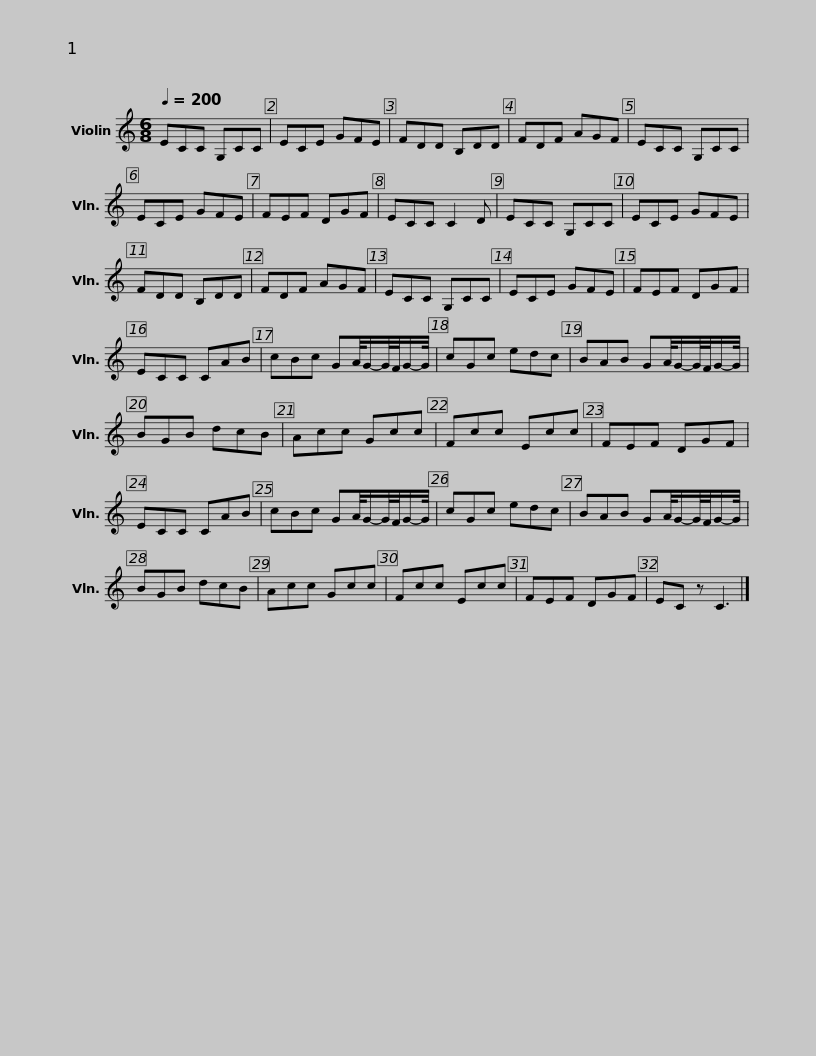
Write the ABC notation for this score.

X:1
L:1/8
Q:1/4=200
M:6/8
I:linebreak $
K:C
V:1 treble
V:1
 ECC G,CC | ECE GFE | FDD B,DD | FDF AGF | ECC G,CC | %5
 ECE GFE |$ FEF DGF | ECC C2 D | ECC G,CC | ECE GFE | %10
 FDD B,DD | FDF AGF |$ ECC G,CC | ECE GFE | FEF DGF | %15
 ECC CAB | cBc GA/4G/-G/4F/4G/-G/4 | cGc edc |$ BAB GA/4G/-G/4F/4G/-G/4 | BGB dcB | %20
 Acc Gcc | Fcc Ecc | FEF DGF | ECC CAB |$ cBc GA/4G/-G/4F/4G/-G/4 | %25
 cGc edc | BAB GA/4G/-G/4F/4G/-G/4 | BGB dcB | Acc Gcc | Fcc Ecc |$ %30
 FEF DGF | EC z C3 |] %32
